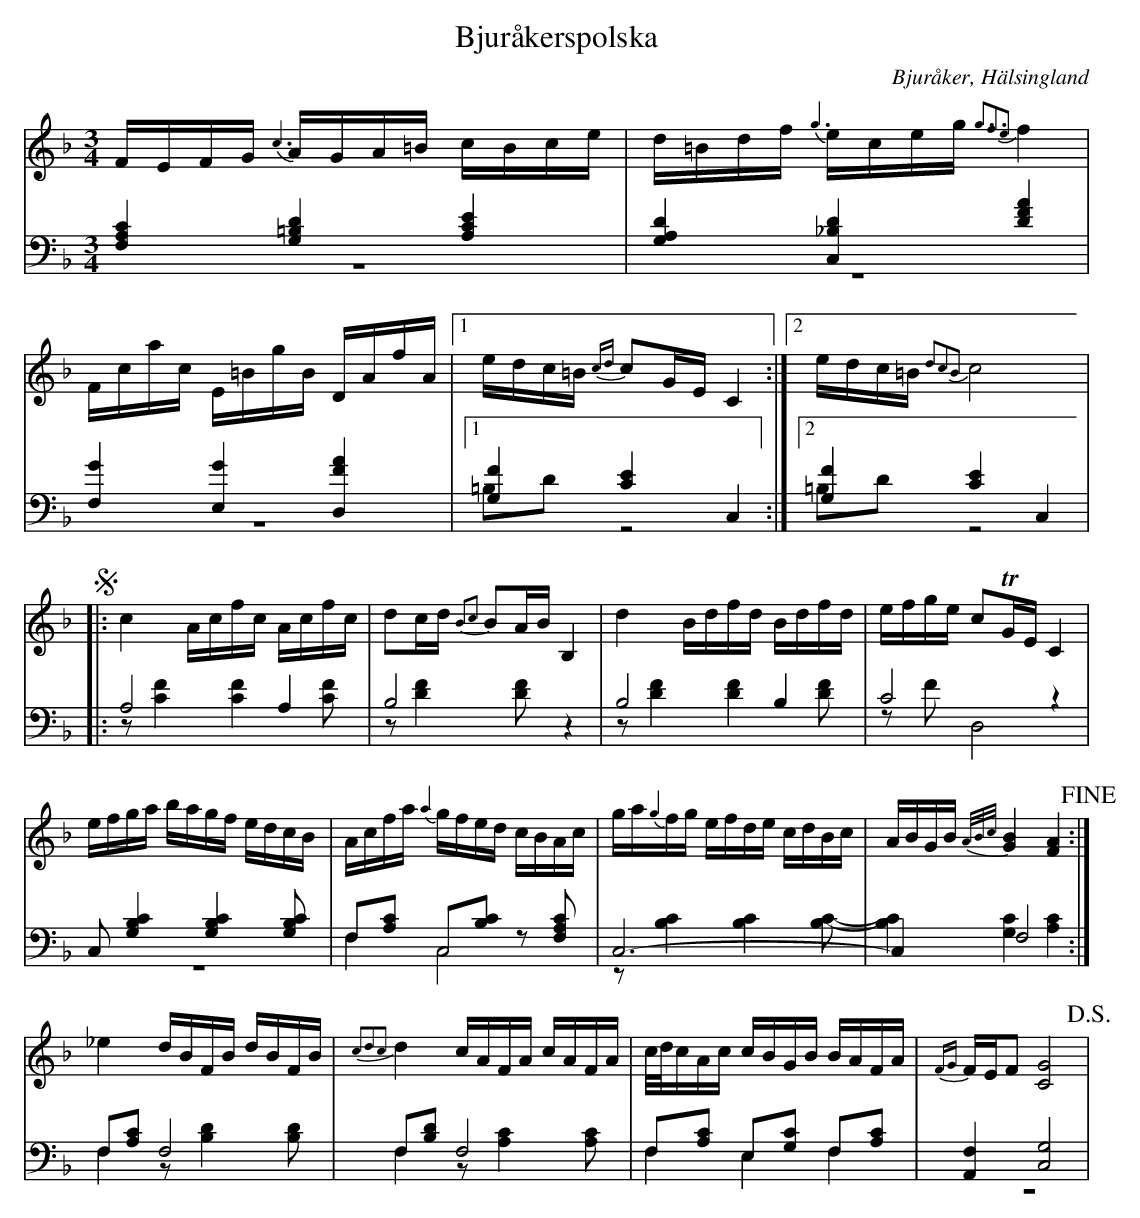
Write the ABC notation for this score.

X:1
T: Bjuråkerspolska
O: Bjuråker, Hälsingland
M: 3/4
L: 1/16
K: F
V:1
V:2
V:3 merge
V:1
FEFG {c3}AGA=B cBce|d=Bdf {g3}eceg {g3f3e2}f4|Fcac E=BgB DAfA|1 edc=B {cd}c2GE C4:|2 edc=B {d2c2B2}c8 |
!segno! |:c4 Acfc Acfc|d2cd {B2c2}B2AB B,4|d4 Bdfd Bdfd|efge c2TGE C4|
efga bagf edcB|Acfa {a2}gfed cBAc|ga{g2}fg efde cdBc|ABGB {A/B/c/}[G4B4] [F4A4] !fine!:|
_e4 dBFB dBFB|{c2d2c2}d4 cAFA cAFA|c/d/cAc cBGB BAFA|{FG}FEF2 [C8G8] !D.S.!|
V:2 clef=bass
[F,4A,4C4] [G,4=B,4D4] [A,4C4E4]|[G,4A,4D4] [C,4_B,4D4] [D4F4A4]|[F,4G4] [E,4G4] [D,4F4A4]|1 [G,4F4] [C4E4] C,4:|2 [G,4F4] [C4E4] C,4 |
|:A,8 A,4|B,8 z4|B,8  B,4|C8 z4|
C,2 [G,4B,4C4] [G,4B,4C4] [G,2B,2C2]|F,2[A,2C2] C,2[B,2C2] z2 [F,2A,2C2]|C,12-|C,4 F,8:|
F,2[A,2C2] F,8|F,2[B,2D2] F,8|F,2[A,2C2] E,2[G,2C2] F,2[A,2C2]|[A,,4F,4] [C,8G,8] |
V:3 clef=bass
z12|z12|z12|1 =B,2D2 z8:|2 =B,2D2 z8|
|:z2 [C4F4] [C4F4] [C2F2]|z2 [D4F4] [D2F2] z4|z2 [D4F4] [D4F4] [D2F2]|z2 F2 D,8|
z12|F,4 C,8|z2 [B,4C4] [B,4C4] [B,2C2]-|[B,4C4] [G,4C4] [A,4C4]:|
F,4 z2 [B,4D4] [B,2D2]|F,4 z2 [A,4C4] [A,2C2]|F,4 E,4 F,4|z12|
